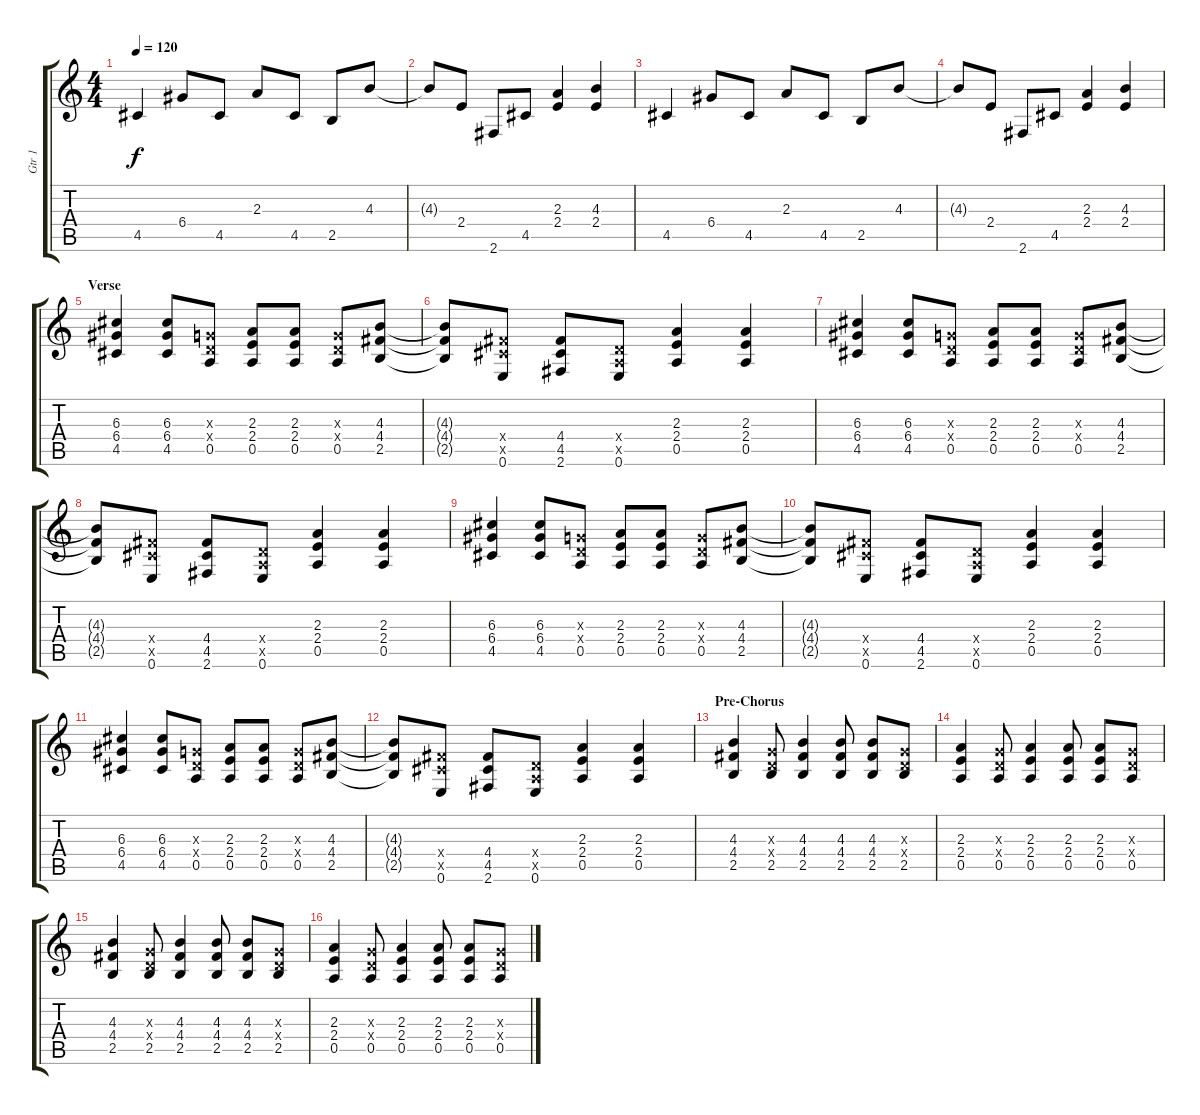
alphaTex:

\track ("Gtr 1" "Gtr 1") {instrument overdrivenguitar}
\staff {score tabs}
\tuning (E4 B3 G3 D3 A2 E2) {hide}
\ts (4 4)
\tempo 120
\clef g2
\ks c
4.5.4{dy f} 6.4.8 4.5.8 2.3.8 4.5.8 2.5.8 4.3.8 |
4.3{t}.8 2.4.8 2.6.8 4.5.8 (2.3 2.4).4 (4.3 2.4).4 |
4.5.4 6.4.8 4.5.8 2.3.8 4.5.8 2.5.8 4.3.8 |
4.3{t}.8 2.4.8 2.6.8 4.5.8 (2.3 2.4).4 (4.3 2.4).4 |
\section ("" "Verse")
(6.3 6.4 4.5).4 (6.3 6.4 4.5).8 (0.3{x} 0.4{x} 0.5).8 (2.3 2.4 0.5).8 (2.3 2.4 0.5).8 (0.3{x} 0.4{x} 0.5).8 (4.3 4.4 2.5).8 |
(4.3{t} 4.4{t} 2.5{t}).8 (4.4{x} 4.5{x} 0.6).8 (4.4 4.5 2.6).8 (0.4{x} 0.5{x} 0.6).8 (2.3 2.4 0.5).4 (2.3 2.4 0.5).4 |
(6.3 6.4 4.5).4 (6.3 6.4 4.5).8 (0.3{x} 0.4{x} 0.5).8 (2.3 2.4 0.5).8 (2.3 2.4 0.5).8 (0.3{x} 0.4{x} 0.5).8 (4.3 4.4 2.5).8 |
(4.3{t} 4.4{t} 2.5{t}).8 (4.4{x} 4.5{x} 0.6).8 (4.4 4.5 2.6).8 (0.4{x} 0.5{x} 0.6).8 (2.3 2.4 0.5).4 (2.3 2.4 0.5).4 |
(6.3 6.4 4.5).4 (6.3 6.4 4.5).8 (0.3{x} 0.4{x} 0.5).8 (2.3 2.4 0.5).8 (2.3 2.4 0.5).8 (0.3{x} 0.4{x} 0.5).8 (4.3 4.4 2.5).8 |
(4.3{t} 4.4{t} 2.5{t}).8 (4.4{x} 4.5{x} 0.6).8 (4.4 4.5 2.6).8 (0.4{x} 0.5{x} 0.6).8 (2.3 2.4 0.5).4 (2.3 2.4 0.5).4 |
(6.3 6.4 4.5).4 (6.3 6.4 4.5).8 (0.3{x} 0.4{x} 0.5).8 (2.3 2.4 0.5).8 (2.3 2.4 0.5).8 (0.3{x} 0.4{x} 0.5).8 (4.3 4.4 2.5).8 |
(4.3{t} 4.4{t} 2.5{t}).8 (4.4{x} 4.5{x} 0.6).8 (4.4 4.5 2.6).8 (0.4{x} 0.5{x} 0.6).8 (2.3 2.4 0.5).4 (2.3 2.4 0.5).4 |
\section ("" "Pre-Chorus")
(4.3 4.4 2.5).4 (0.3{x} 0.4{x} 2.5).8 (4.3 4.4 2.5).4 (4.3 4.4 2.5).8 (4.3 4.4 2.5).8 (0.3{x} 0.4{x} 2.5).8 |
(2.3 2.4 0.5).4 (0.3{x} 0.4{x} 0.5).8 (2.3 2.4 0.5).4 (2.3 2.4 0.5).8 (2.3 2.4 0.5).8 (0.3{x} 0.4{x} 0.5).8 |
(4.3 4.4 2.5).4 (0.3{x} 0.4{x} 2.5).8 (4.3 4.4 2.5).4 (4.3 4.4 2.5).8 (4.3 4.4 2.5).8 (0.3{x} 0.4{x} 2.5).8 |
(2.3 2.4 0.5).4 (0.3{x} 0.4{x} 0.5).8 (2.3 2.4 0.5).4 (2.3 2.4 0.5).8 (2.3 2.4 0.5).8 (0.3{x} 0.4{x} 0.5).8
